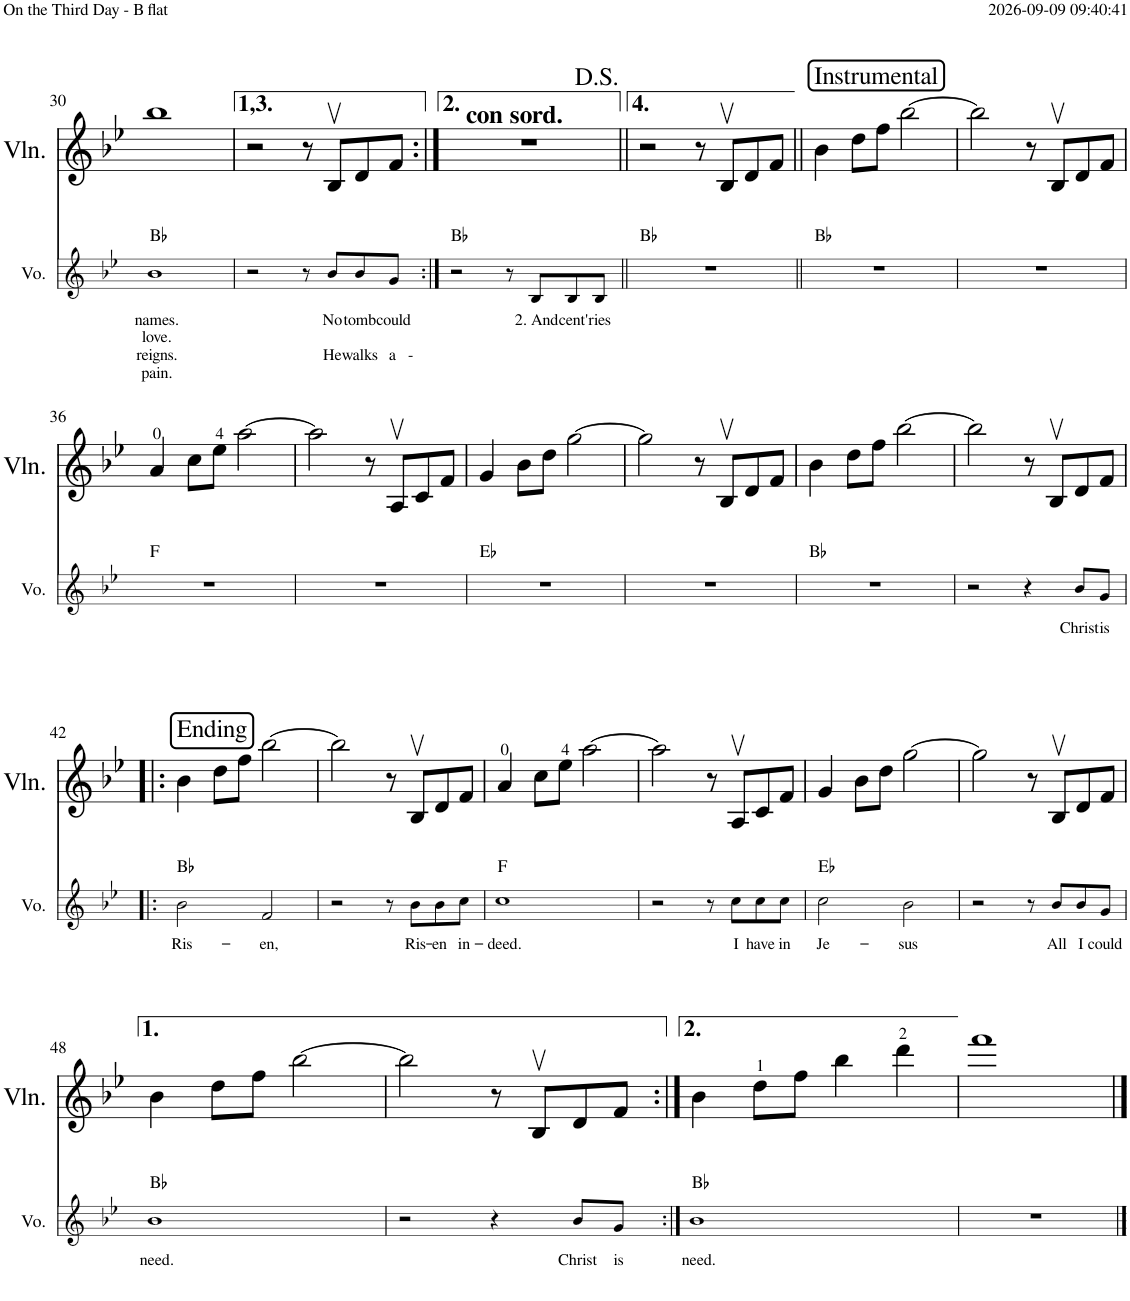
**kern	**text	**text	**text	**text	**harte	**kern
*part2	*part2	*part2	*part2	*part2	*part2	*part1
*staff2	*staff2	*staff2	*staff2	*staff2	*	*staff1
*I"Voice	*	*	*	*	*	*I"Violin
*I'Vo.	*	*	*	*	*	*I'Vln.
!!LO:PB:g=z
*clefG2	*	*	*	*	*	*clefG2
*k[b-e-]	*	*	*	*	*	*k[b-e-]
*M4/4	*	*	*	*	*	*M4/4
=30	=30	=30	=30	=30	=30	=30
!	!LO:LY:b	!LO:LY:b	!LO:LY:b	!LO:LY:b	!	!
1b-	names.	love.	reigns.	pain.	Bb:maj	1bb-
=31	=31	=31	=31	=31	=31	=31
2r	.	.	.	.	.	2r
8r	.	.	.	.	.	8r
!	!LO:LY:b	!	!LO:LY:b	!	!	!
8b-/L	No	.	He	.	.	8B-v/L
!	!LO:LY:b	!	!LO:LY:b	!	!	!
8b-/	tomb	.	walks	.	.	8d/
!	!LO:LY:b	!	!LO:LY:b	!	!	!
8g/J	could	.	a --	.	.	8f/J
=32:|!	=32:|!	=32:|!	=32:|!	=32:|!	=32:|!	=32:|!
!	!	!	!	!	!	!LO:TX:a:B:t=con sord.
2r	.	.	.	.	Bb:maj	1r
8r	.	.	.	.	.	.
!	!LO:LY:b	!	!	!	!	!
8B-/L	2. And	.	.	.	.	.
!	!LO:LY:b	!	!	!	!	!
8B-/	cent-	.	.	.	.	.
!	!LO:LY:b	!	!	!	!	!
8B-/J	-'ries	.	.	.	.	.
=33||	=33||	=33||	=33||	=33||	=33||	=33||
1r	.	.	.	.	Bb:maj	2r
.	.	.	.	.	.	8r
.	.	.	.	.	.	8B-v/L
.	.	.	.	.	.	8d/
.	.	.	.	.	.	8f/J
=34||	=34||	=34||	=34||	=34||	=34||	=34||
!	!	!	!	!	!	!LO:TX:a:t=Instrumental
1r	.	.	.	.	Bb:maj	4b-\
.	.	.	.	.	.	8dd\L
.	.	.	.	.	.	8ff\J
.	.	.	.	.	.	[2bb-\
=35	=35	=35	=35	=35	=35	=35
1r	.	.	.	.	.	2bb-\]
.	.	.	.	.	.	8r
.	.	.	.	.	.	8B-v/L
.	.	.	.	.	.	8d/
.	.	.	.	.	.	8f/J
!!LO:LB:g=z
=36	=36	=36	=36	=36	=36	=36
1r	.	.	.	.	F:maj	4a/
.	.	.	.	.	.	8cc\L
.	.	.	.	.	.	8ee-\J
.	.	.	.	.	.	[2aa\
=37	=37	=37	=37	=37	=37	=37
1r	.	.	.	.	.	2aa\]
.	.	.	.	.	.	8r
.	.	.	.	.	.	8Av/L
.	.	.	.	.	.	8c/
.	.	.	.	.	.	8f/J
=38	=38	=38	=38	=38	=38	=38
1r	.	.	.	.	Eb:maj	4g/
.	.	.	.	.	.	8b-\L
.	.	.	.	.	.	8dd\J
.	.	.	.	.	.	[2gg\
=39	=39	=39	=39	=39	=39	=39
1r	.	.	.	.	.	2gg\]
.	.	.	.	.	.	8r
.	.	.	.	.	.	8B-v/L
.	.	.	.	.	.	8d/
.	.	.	.	.	.	8f/J
=40	=40	=40	=40	=40	=40	=40
1r	.	.	.	.	Bb:maj	4b-\
.	.	.	.	.	.	8dd\L
.	.	.	.	.	.	8ff\J
.	.	.	.	.	.	[2bb-\
=41	=41	=41	=41	=41	=41	=41
2r	.	.	.	.	.	2bb-\]
4r	.	.	.	.	.	8r
.	.	.	.	.	.	8B-v/L
!	!LO:LY:b	!	!	!	!	!
8b-/L	Christ	.	.	.	.	8d/
!	!LO:LY:b	!	!	!	!	!
8g/J	is	.	.	.	.	8f/J
!!LO:LB:g=z
=42!|:	=42!|:	=42!|:	=42!|:	=42!|:	=42!|:	=42!|:
!	!	!	!	!	!	!LO:TX:a:t=Ending
!	!LO:LY:b	!	!	!	!	!
2b-\	Ris-	.	.	.	Bb:maj	4b-\
.	.	.	.	.	.	8dd\L
.	.	.	.	.	.	8ff\J
!	!LO:LY:b	!	!	!	!	!
2f/	-en,	.	.	.	.	[2bb-\
=43	=43	=43	=43	=43	=43	=43
2r	.	.	.	.	.	2bb-\]
8r	.	.	.	.	.	8r
!	!LO:LY:b	!	!	!	!	!
8b-\L	Ris-	.	.	.	.	8B-v/L
!	!LO:LY:b	!	!	!	!	!
8b-\	-en	.	.	.	.	8d/
!	!LO:LY:b	!	!	!	!	!
8cc\J	in-	.	.	.	.	8f/J
=44	=44	=44	=44	=44	=44	=44
!	!LO:LY:b	!	!	!	!	!
1cc	-deed.	.	.	.	F:maj	4a/
.	.	.	.	.	.	8cc\L
.	.	.	.	.	.	8ee-\J
.	.	.	.	.	.	[2aa\
=45	=45	=45	=45	=45	=45	=45
2r	.	.	.	.	.	2aa\]
8r	.	.	.	.	.	8r
!	!LO:LY:b	!	!	!	!	!
8cc\L	I	.	.	.	.	8Av/L
!	!LO:LY:b	!	!	!	!	!
8cc\	have	.	.	.	.	8c/
!	!LO:LY:b	!	!	!	!	!
8cc\J	in	.	.	.	.	8f/J
=46	=46	=46	=46	=46	=46	=46
!	!LO:LY:b	!	!	!	!	!
2cc\	Je-	.	.	.	Eb:maj	4g/
.	.	.	.	.	.	8b-\L
.	.	.	.	.	.	8dd\J
!	!LO:LY:b	!	!	!	!	!
2b-\	-sus	.	.	.	.	[2gg\
=47	=47	=47	=47	=47	=47	=47
2r	.	.	.	.	.	2gg\]
8r	.	.	.	.	.	8r
!	!LO:LY:b	!	!	!	!	!
8b-/L	All	.	.	.	.	8B-v/L
!	!LO:LY:b	!	!	!	!	!
8b-/	I	.	.	.	.	8d/
!	!LO:LY:b	!	!	!	!	!
8g/J	could	.	.	.	.	8f/J
!!LO:LB:g=z
=48	=48	=48	=48	=48	=48	=48
!	!LO:LY:b	!	!	!	!	!
1b-	need.	.	.	.	Bb:maj	4b-\
.	.	.	.	.	.	8dd\L
.	.	.	.	.	.	8ff\J
.	.	.	.	.	.	[2bb-\
=49	=49	=49	=49	=49	=49	=49
2r	.	.	.	.	.	2bb-\]
4r	.	.	.	.	.	8r
.	.	.	.	.	.	8B-v/L
!	!LO:LY:b	!	!	!	!	!
8b-/L	Christ	.	.	.	.	8d/
!	!LO:LY:b	!	!	!	!	!
8g/J	is	.	.	.	.	8f/J
=50:|!	=50:|!	=50:|!	=50:|!	=50:|!	=50:|!	=50:|!
!	!LO:LY:b	!	!	!	!	!
1b-	need.	.	.	.	Bb:maj	4b-\
.	.	.	.	.	.	8dd\L
.	.	.	.	.	.	8ff\J
.	.	.	.	.	.	4bb-\
.	.	.	.	.	.	4ddd\
=51	=51	=51	=51	=51	=51	=51
1r	.	.	.	.	.	1fff
==	==	==	==	==	==	==
*-	*-	*-	*-	*-	*-	*-
